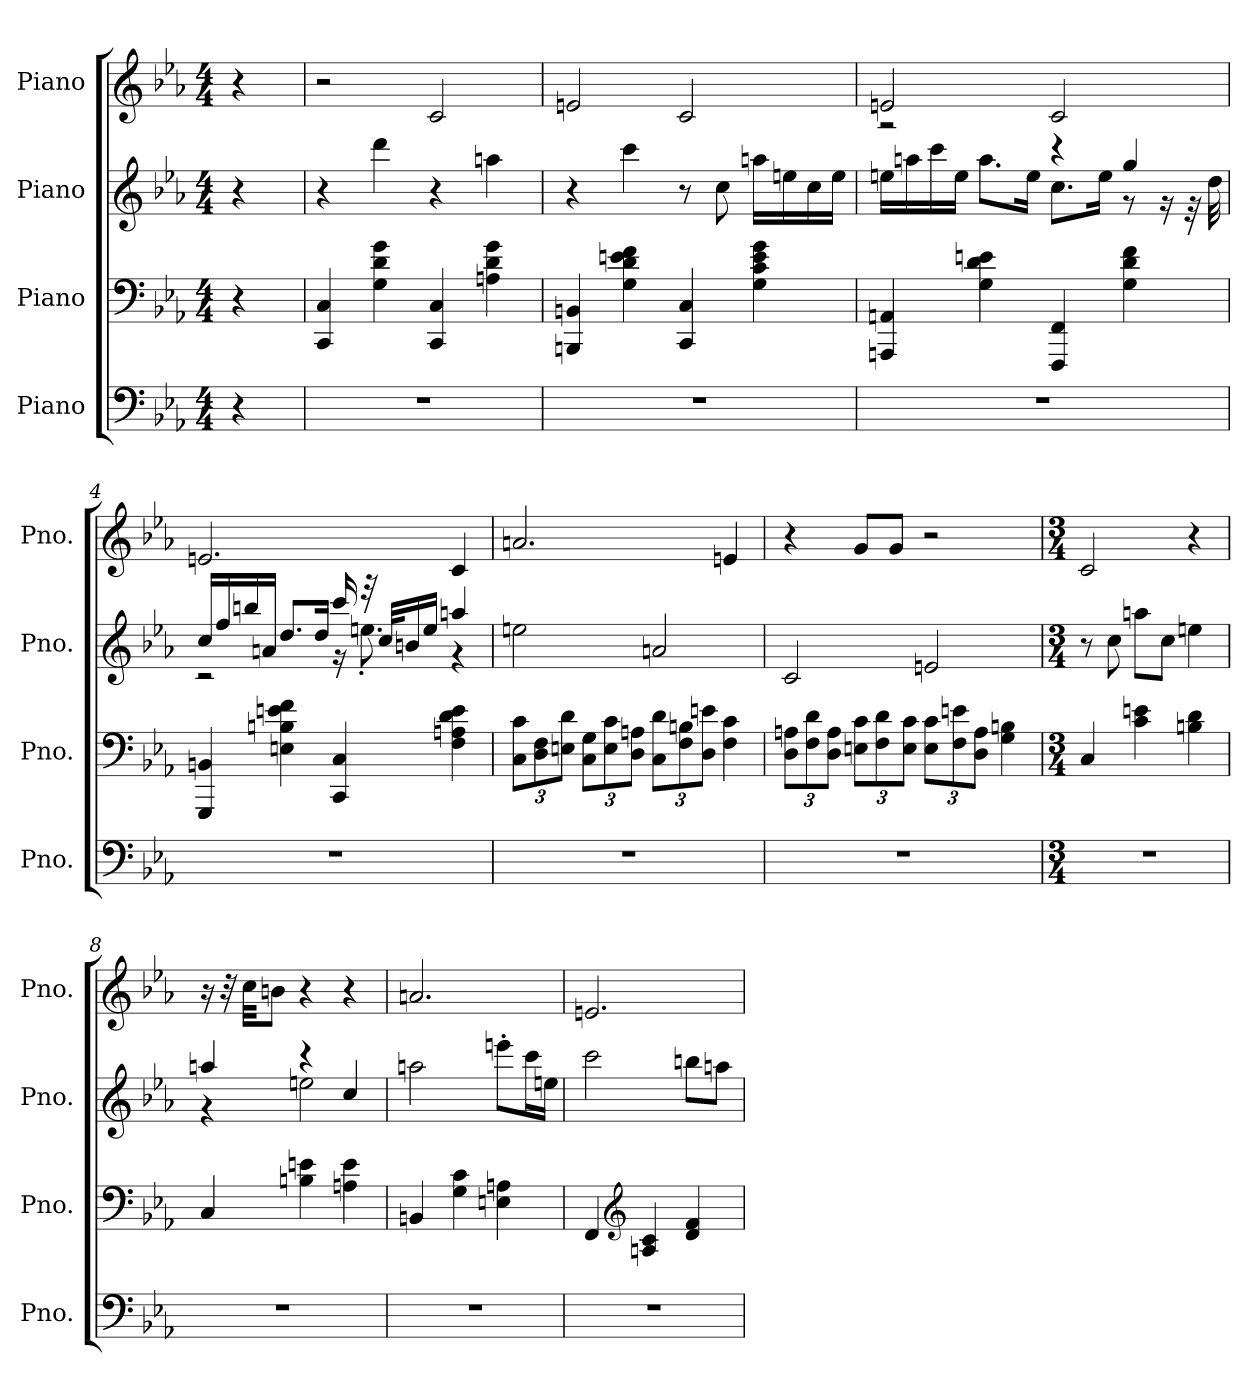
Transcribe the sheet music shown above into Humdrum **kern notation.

**kern	**kern	**kern	**kern
*part4	*part3	*part2	*part1
*staff4	*staff3	*staff2	*staff1
*I"Piano	*I"Piano	*I"Piano	*I"Piano
*I'Pno.	*I'Pno.	*I'Pno.	*I'Pno.
*clefF4	*clefF4	*clefG2	*clefG2
*k[b-e-a-]	*k[b-e-a-]	*k[b-e-a-]	*k[b-e-a-]
*M4/4	*M4/4	*M4/4	*M4/4
*MM100	*MM100	*MM100	*MM45
=	=	=	=
4r	4r	4r	4r
=1	=1	=1	=1
1r	4CC/ 4C/	4r	2r
.	4G\ 4d\ 4g\	4ddd\	.
.	4CC/ 4C/	4r	2c/
.	4An\ 4d\ 4g\	4aan\	.
=2	=2	=2	=2
1r	4BBBn/ 4BBn/	4r	2en/
.	4G\ 4d\ 4en\ 4f\	4ccc\	.
.	4CC/ 4C/	8r	2c/
.	.	8cc\	.
.	4G\ 4c\ 4e\ 4g\	16aan\LL	.
.	.	16een\	.
.	.	16cc\	.
.	.	16ee\JJ	.
=3	=3	=3	=3
*	*	*^	*
1r	4AAAn/ 4AAn/	2r	16een\LL	2en/
.	.	.	16aan\	.
.	.	.	16ccc\	.
.	.	.	16ee\JJ	.
.	4G\ 4d\ 4en\	.	8.aa\L	.
.	.	.	16ee\Jk	.
.	4FFF/ 4FF/	4r	8.cc\L	2c/
.	.	.	16ee\Jk	.
.	4G\ 4d\ 4f\	4gg/	8r	.
.	.	.	16r	.
.	.	.	32r	.
.	.	.	32dd\	.
!!LO:LB:g=z
=4	=4	=4	=4	=4
1r	4GGG/ 4BBn/	16cc/LL	2r	2.en/
.	.	16ff/	.	.
.	.	16bbn/	.	.
.	.	16an/JJ	.	.
.	4En\ 4Bn\ 4en\ 4f\	8.dd/L	.	.
.	.	16dd/Jk	.	.
.	4CC/ 4C/	16ccc/	16r	.
.	.	32r	8.een'\	.
.	.	32cc/KLL	.	.
.	.	16bn/	.	.
.	.	16ee/JJ	.	.
.	4F\ 4An\ 4d\ 4e\	4aan/	4r	4c/
*	*	*v	*v	*
=5	=5	=5	=5
*	*Xbrackettup	*	*
1r	12C\ 12c\L	2een\	2.an/
.	12D\ 12F\	.	.
.	12En\ 12d\J	.	.
.	12C\ 12G\L	.	.
.	12E\ 12c\	.	.
.	12D\ 12An\J	.	.
.	12C\ 12d\L	2an/	.
.	12F\ 12Bn\	.	.
.	12D\ 12en\J	.	.
.	4F\ 4c\	.	4en/
!!LO:LB:g=z
=6	=6	=6	=6
1r	12D\ 12An\L	2c/	4r
.	12F\ 12d\	.	.
.	12D\ 12A\J	.	.
.	12En\ 12c\L	.	8g/L
.	12F\ 12d\	.	.
.	.	.	8g/J
.	12E\ 12c\J	.	.
.	12E\ 12c\L	2en/	2r
.	12F\ 12en\	.	.
.	12D\ 12A\J	.	.
.	4G\ 4Bn\	.	.
=7	=7	=7	=7
*M3/4	*M3/4	*M3/4	*M3/4
*	*	*	*MM60
2.r	4C/	8r	2c/
.	.	8cc\	.
.	4c\ 4en\	8aan\L	.
.	.	8cc\J	.
*	*	*	*MM65
.	4Bn\ 4d\	4een\	4r
=8	=8	=8	=8
*	*	*^	*
2.r	4C/	4aan/	4r	16r
.	.	.	.	32r
.	.	.	.	32cc\KKL
.	.	.	.	8bn\J
.	4Bn\ 4en\	4r	2een\	4r
.	4An\ 4e\	4cc/	.	4r
*	*	*v	*v	*
=9	=9	=9	=9
2.r	4BBn/	2aan\	2.an/
.	4G\ 4c\	.	.
.	4En\ 4An\	8eeen'\L	.
.	.	16ccc\L	.
.	.	16een\JJ	.
!!LO:PB:g=z
=10	=10	=10	=10
2.r	4FF/	2ccc\	2.en/
*	*clefG2	*	*
.	4An/ 4c/	.	.
.	4d/ 4f/	8bbn\L	.
.	.	8aan\J	.
=	=	=	=
*-	*-	*-	*-
